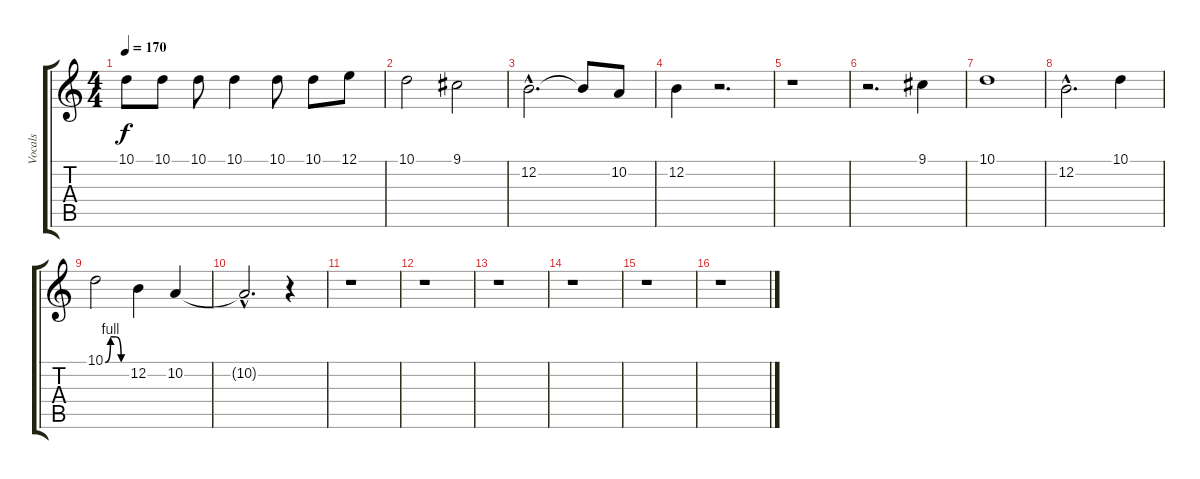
\track ("Vocals" "Vocals") {instrument violin}
\staff {score tabs}
\tuning (E4 B3 G3 D3 A2 E2) {hide}
\ts (4 4)
\tempo 170
\clef g2
\ks c
10.1.8{dy f} 10.1.8 10.1.8 10.1.4 10.1.8 10.1.8 12.1.8 |
10.1.2 9.1.2 |
12.2{hac}.2{d} 12.2{t}.8 10.2.8 |
12.2.4 r.2{d} |
r.1 |
r.2{d} 9.1.4 |
10.1.1 |
12.2{hac}.2{d} 10.1.4 |
10.1{be (custom 0 0 15 4 30 4 45 0 60 0)}.2 12.2.4 10.2.4 |
10.2{hac t}.2{d} r.4 |
r.1 |
r.1 |
r.1 |
r.1 |
r.1 |
r.1
